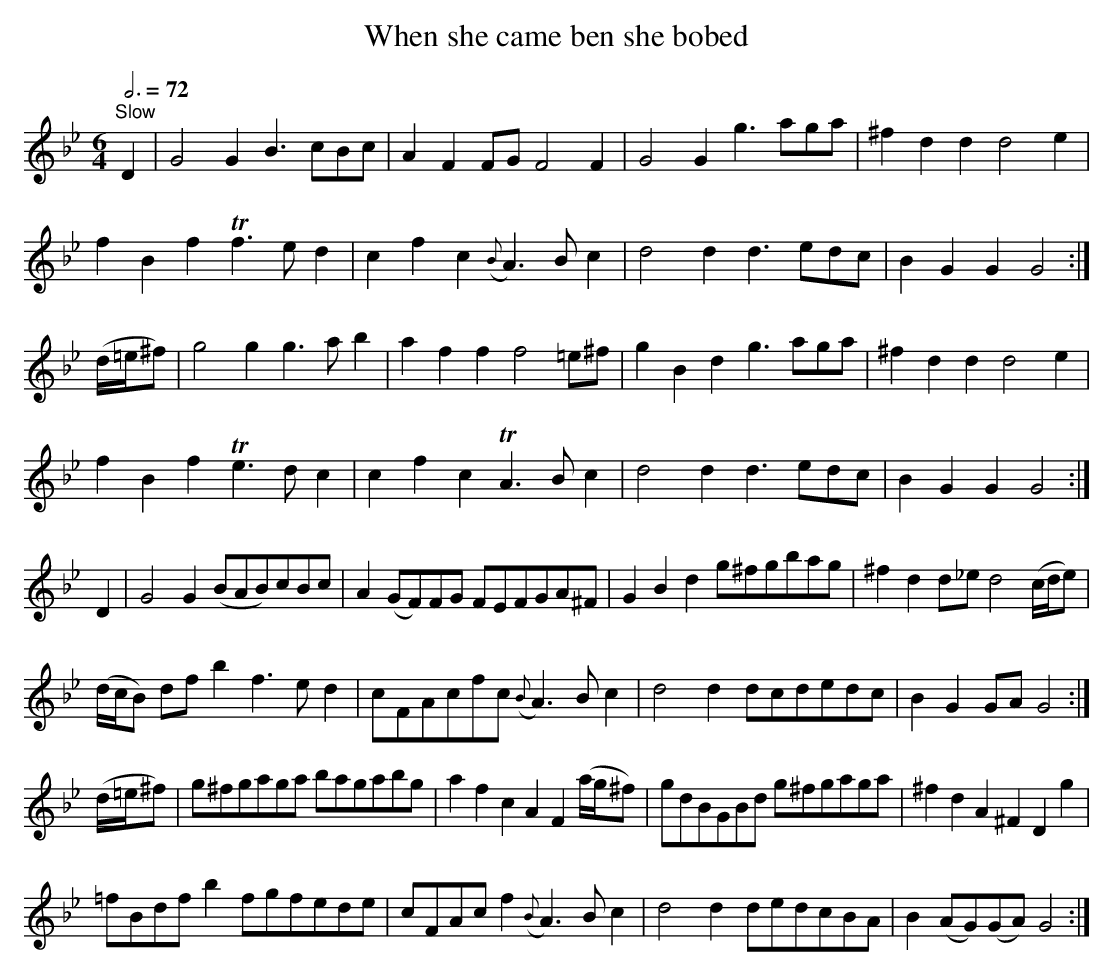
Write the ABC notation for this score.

X:1
T:When she came ben she bobed
M:6/4
L:1/8
Q:3/4=72
K:GMin
"^Slow"
 D2      | G4       G2  B3  cBc|A2 F2 FG     F4F2        |G4  G2 g3aga  |^f2 d2  d2   d4   e2    |
           f2     B2f2 Tf3  ed2|c2 f2 c2 ({B}A3)Bc2      |d4  d2 d3edc  | B2 G2  G2   G4        :|
(d/=e/^f)| g4       g2  g3  ab2|a2 f2 f2     f4=e^f      |g2B2d2 g3aga  |^f2 d2  d2   d4   e2    |
           f2     B2f2 Te3  dc2|c2 f2 c2    TA3Bc2       |d4  d2 d3edc  | B2 G2  G2   G4        :|
 D2      | G4       G2 (BAB)cBc|A2(GF)FG     FEFGA^F     |G2B2d2 g^fgbag|^f2 d2  d_e  d4  (c/d/e)|
          (d/c/B) dfb2  f3 ed2 |cFAcfc   ({B}A3)Bc2      |d4  d2 dcdedc | B2 G2  GA   G4        :|
(d/=e/^f)| g^fgaga      bagabg |a2 f2 c2     A2F2(a/g/^f)|gdBGBd g^fgaga|^f2 d2  A2  ^F2D2 g2    |
          =fBdf     b2  fgfede |cFAc  f2 ({B}A3)Bc2      |d4  d2 dedcBA | B2(AG)(GA)  G4        :|
